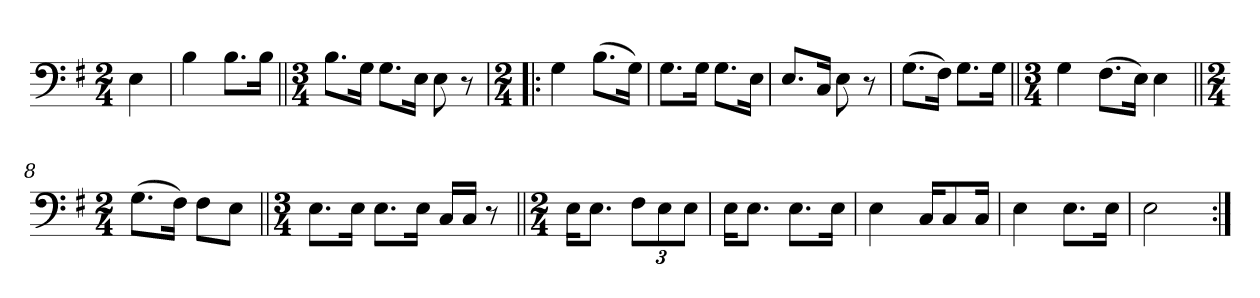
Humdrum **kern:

**kern
*part1
*staff1
*clefF4
*k[f#]
*M2/4
=
4E\
=1
4B\
8.B\L
16B\Jk
=2||
*M3/4
8.B\L
16G\Jk
8.G\L
16E\Jk
8E\
8r
=3!|:
*M2/4
4G\
(8.B\L
16G\Jk)
=4
8.G\L
16G\Jk
8.G\L
16E\Jk
=5
8.E/L
16C/Jk
8E\
8r
=6
(8.G\L
16F#\Jk)
8.G\L
16G\Jk
=7||
*M3/4
4G\
(8.F#\L
16E\Jk)
4E\
=8||
*M2/4
(8.G\L
16F#\Jk)
8F#\L
8E\J
=9||
*M3/4
8.E\L
16E\Jk
8.E\L
16E\Jk
16C/LL
16C/JJ
8r
=10||
*M2/4
16E\KL
8.E\J
12F#\L
12E\
12E\J
=11
16E\KL
8.E\J
8.E\L
16E\Jk
=12
4E\
16C/KL
8C/
16C/Jk
=13
4E\
8.E\L
16E\Jk
=14
2E\
=:|!
*-
